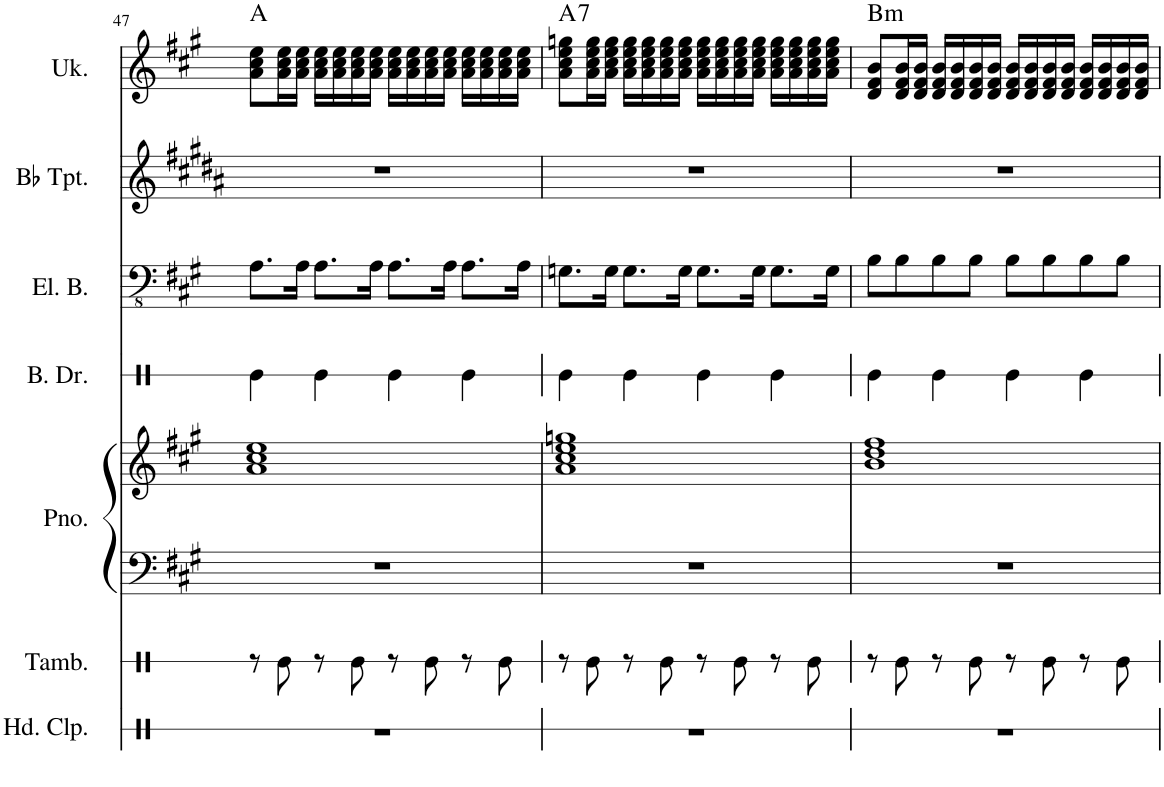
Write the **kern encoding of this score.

**kern	**kern	**kern	**kern	**kern	**kern	**kern	**kern	**harte
*part7	*part6	*part5	*part5	*part4	*part3	*part2	*part1	*part1
*staff8	*staff7	*staff6	*staff5	*staff4	*staff3	*staff2	*staff1	*
*I"Hand Clap	*I"Tambourine	*I"Piano	*	*I"Bass Drum	*I"Electric Bass	*I"Bb Trumpet	*I"Ukulele	*
*I'Hd. Clp.	*I'Tamb.	*I'Pno.	*	*I'B. Dr.	*I'El. B.	*I'Bb Tpt.	*I'Uk.	*
!!LO:PB:g=z
*clefX	*clefX	*clefF4	*clefG2	*clefX	*clefFv4	*clefG2	*clefG2	*
*	*	*	*	*	*	*Trd1c2	*	*
*k[]	*k[]	*k[f#c#g#]	*k[f#c#g#]	*k[]	*k[f#c#g#]	*k[f#c#g#d#a#]	*k[f#c#g#]	*
*M4/4	*M4/4	*M4/4	*M4/4	*M4/4	*M4/4	*M4/4	*M4/4	*
=47	=47	=47	=47	=47	=47	=47	=47	=47
1r	8r	1r	1a 1cc# 1ee	4Re\	8.AA\L	1r	8a\ 8cc#\ 8ee\L	A:maj
.	8Re\	.	.	.	.	.	16a\ 16cc#\ 16ee\L	.
.	.	.	.	.	16AA\Jk	.	16a\ 16cc#\ 16ee\JJ	.
.	8r	.	.	4Re\	8.AA\L	.	16a\ 16cc#\ 16ee\LL	.
.	.	.	.	.	.	.	16a\ 16cc#\ 16ee\	.
.	8Re\	.	.	.	.	.	16a\ 16cc#\ 16ee\	.
.	.	.	.	.	16AA\Jk	.	16a\ 16cc#\ 16ee\JJ	.
.	8r	.	.	4Re\	8.AA\L	.	16a\ 16cc#\ 16ee\LL	.
.	.	.	.	.	.	.	16a\ 16cc#\ 16ee\	.
.	8Re\	.	.	.	.	.	16a\ 16cc#\ 16ee\	.
.	.	.	.	.	16AA\Jk	.	16a\ 16cc#\ 16ee\JJ	.
.	8r	.	.	4Re\	8.AA\L	.	16a\ 16cc#\ 16ee\LL	.
.	.	.	.	.	.	.	16a\ 16cc#\ 16ee\	.
.	8Re\	.	.	.	.	.	16a\ 16cc#\ 16ee\	.
.	.	.	.	.	16AA\Jk	.	16a\ 16cc#\ 16ee\JJ	.
=48	=48	=48	=48	=48	=48	=48	=48	=48
!	!	!	!	!	!	!	!	!LO:H:kt=7
1r	8r	1r	1a 1cc# 1ee 1ggn	4Re\	8.GGn\L	1r	8a\ 8cc#\ 8ee\ 8ggn\L	A:7
.	8Re\	.	.	.	.	.	16a\ 16cc#\ 16ee\ 16gg\L	.
.	.	.	.	.	16GG\Jk	.	16a\ 16cc#\ 16ee\ 16gg\JJ	.
.	8r	.	.	4Re\	8.GG\L	.	16a\ 16cc#\ 16ee\ 16gg\LL	.
.	.	.	.	.	.	.	16a\ 16cc#\ 16ee\ 16gg\	.
.	8Re\	.	.	.	.	.	16a\ 16cc#\ 16ee\ 16gg\	.
.	.	.	.	.	16GG\Jk	.	16a\ 16cc#\ 16ee\ 16gg\JJ	.
.	8r	.	.	4Re\	8.GG\L	.	16a\ 16cc#\ 16ee\ 16gg\LL	.
.	.	.	.	.	.	.	16a\ 16cc#\ 16ee\ 16gg\	.
.	8Re\	.	.	.	.	.	16a\ 16cc#\ 16ee\ 16gg\	.
.	.	.	.	.	16GG\Jk	.	16a\ 16cc#\ 16ee\ 16gg\JJ	.
.	8r	.	.	4Re\	8.GG\L	.	16a\ 16cc#\ 16ee\ 16gg\LL	.
.	.	.	.	.	.	.	16a\ 16cc#\ 16ee\ 16gg\	.
.	8Re\	.	.	.	.	.	16a\ 16cc#\ 16ee\ 16gg\	.
.	.	.	.	.	16GG\Jk	.	16a\ 16cc#\ 16ee\ 16gg\JJ	.
=49	=49	=49	=49	=49	=49	=49	=49	=49
!	!	!	!	!	!	!	!	!LO:H:kt=m
1r	8r	1r	1b 1dd 1ff#	4Re\	8BB\L	1r	8d/ 8f#/ 8b/L	B:min
.	8Re\	.	.	.	8BB\	.	16d/ 16f#/ 16b/L	.
.	.	.	.	.	.	.	16d/ 16f#/ 16b/JJ	.
.	8r	.	.	4Re\	8BB\	.	16d/ 16f#/ 16b/LL	.
.	.	.	.	.	.	.	16d/ 16f#/ 16b/	.
.	8Re\	.	.	.	8BB\J	.	16d/ 16f#/ 16b/	.
.	.	.	.	.	.	.	16d/ 16f#/ 16b/JJ	.
.	8r	.	.	4Re\	8BB\L	.	16d/ 16f#/ 16b/LL	.
.	.	.	.	.	.	.	16d/ 16f#/ 16b/	.
.	8Re\	.	.	.	8BB\	.	16d/ 16f#/ 16b/	.
.	.	.	.	.	.	.	16d/ 16f#/ 16b/JJ	.
.	8r	.	.	4Re\	8BB\	.	16d/ 16f#/ 16b/LL	.
.	.	.	.	.	.	.	16d/ 16f#/ 16b/	.
.	8Re\	.	.	.	8BB\J	.	16d/ 16f#/ 16b/	.
.	.	.	.	.	.	.	16d/ 16f#/ 16b/JJ	.
=	=	=	=	=	=	=	=	=
*-	*-	*-	*-	*-	*-	*-	*-	*-
